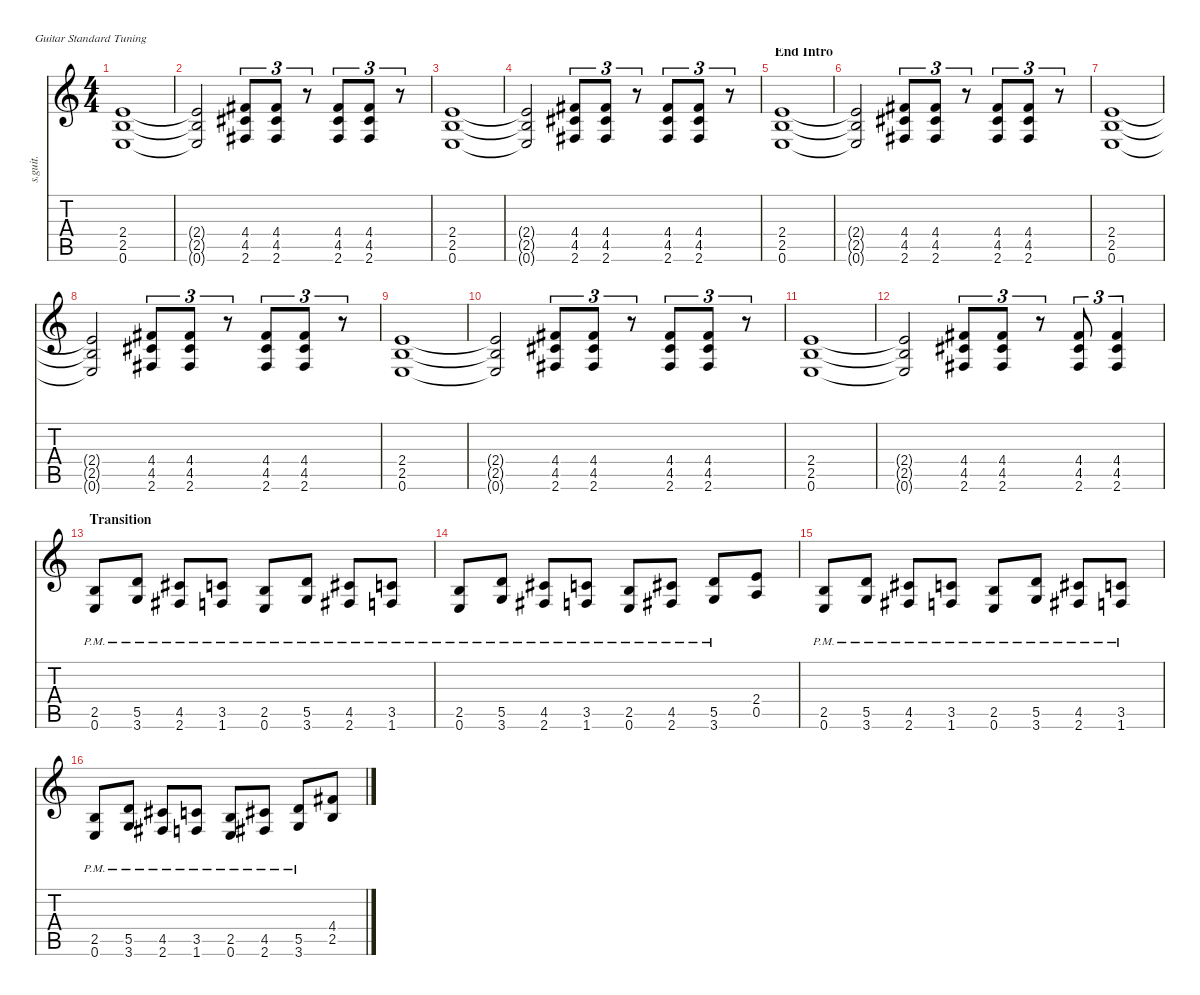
\defaultSystemsLayout 4
\hideDynamics
\bracketExtendMode nobrackets
\track ("Kirk Hammett (Lead)" "s.guit.") {instrument distortionguitar}
\staff {score tabs}
\tuning (E4 B3 G3 D3 A2 E2)
\ts (4 4)
\tempo (118 hide)
\clef g2
\ks c
(2.4 2.5 0.6).1{lyrics (0 "") lyrics (1 "") lyrics (2 "") lyrics (3 "") lyrics (4 "") dy mf} |
(2.4{t} 2.5{t} 0.6{t}).2{lyrics (0 "") lyrics (1 "") lyrics (2 "") lyrics (3 "") lyrics (4 "")} (4.4{acc #} 4.5{acc #} 2.6{acc #}).8{tu (3 2) lyrics (0 "") lyrics (1 "") lyrics (2 "") lyrics (3 "") lyrics (4 "")} (4.4{acc #} 4.5{acc #} 2.6{acc #}).8{tu (3 2) lyrics (0 "") lyrics (1 "") lyrics (2 "") lyrics (3 "") lyrics (4 "")} r.8{tu (3 2)} (4.4{acc #} 4.5{acc #} 2.6{acc #}).8{tu (3 2) lyrics (0 "") lyrics (1 "") lyrics (2 "") lyrics (3 "") lyrics (4 "")} (4.4{acc #} 4.5{acc #} 2.6{acc #}).8{tu (3 2) lyrics (0 "") lyrics (1 "") lyrics (2 "") lyrics (3 "") lyrics (4 "")} r.8{tu (3 2)} |
(2.4 2.5 0.6).1{lyrics (0 "") lyrics (1 "") lyrics (2 "") lyrics (3 "") lyrics (4 "")} |
(2.4{t} 2.5{t} 0.6{t}).2{lyrics (0 "") lyrics (1 "") lyrics (2 "") lyrics (3 "") lyrics (4 "")} (4.4{acc #} 4.5{acc #} 2.6{acc #}).8{tu (3 2) lyrics (0 "") lyrics (1 "") lyrics (2 "") lyrics (3 "") lyrics (4 "")} (4.4{acc #} 4.5{acc #} 2.6{acc #}).8{tu (3 2) lyrics (0 "") lyrics (1 "") lyrics (2 "") lyrics (3 "") lyrics (4 "")} r.8{tu (3 2)} (4.4{acc #} 4.5{acc #} 2.6{acc #}).8{tu (3 2) lyrics (0 "") lyrics (1 "") lyrics (2 "") lyrics (3 "") lyrics (4 "")} (4.4{acc #} 4.5{acc #} 2.6{acc #}).8{tu (3 2) lyrics (0 "") lyrics (1 "") lyrics (2 "") lyrics (3 "") lyrics (4 "")} r.8{tu (3 2)} |
\section ("" "End Intro")
(2.4 2.5 0.6).1{lyrics (0 "") lyrics (1 "") lyrics (2 "") lyrics (3 "") lyrics (4 "")} |
(2.4{t} 2.5{t} 0.6{t}).2{lyrics (0 "") lyrics (1 "") lyrics (2 "") lyrics (3 "") lyrics (4 "")} (4.4{acc #} 4.5{acc #} 2.6{acc #}).8{tu (3 2) lyrics (0 "") lyrics (1 "") lyrics (2 "") lyrics (3 "") lyrics (4 "")} (4.4{acc #} 4.5{acc #} 2.6{acc #}).8{tu (3 2) lyrics (0 "") lyrics (1 "") lyrics (2 "") lyrics (3 "") lyrics (4 "") dy f} r.8{tu (3 2)} (4.4{acc #} 4.5{acc #} 2.6{acc #}).8{tu (3 2) lyrics (0 "") lyrics (1 "") lyrics (2 "") lyrics (3 "") lyrics (4 "") dy mf} (4.4{acc #} 4.5{acc #} 2.6{acc #}).8{tu (3 2) lyrics (0 "") lyrics (1 "") lyrics (2 "") lyrics (3 "") lyrics (4 "") dy f} r.8{tu (3 2)} |
(2.4 2.5 0.6).1{lyrics (0 "") lyrics (1 "") lyrics (2 "") lyrics (3 "") lyrics (4 "") dy mf} |
(2.4{t} 2.5{t} 0.6{t}).2{lyrics (0 "") lyrics (1 "") lyrics (2 "") lyrics (3 "") lyrics (4 "")} (4.4{acc #} 4.5{acc #} 2.6{acc #}).8{tu (3 2) lyrics (0 "") lyrics (1 "") lyrics (2 "") lyrics (3 "") lyrics (4 "")} (4.4{acc #} 4.5{acc #} 2.6{acc #}).8{tu (3 2) lyrics (0 "") lyrics (1 "") lyrics (2 "") lyrics (3 "") lyrics (4 "") dy f} r.8{tu (3 2)} (4.4{acc #} 4.5{acc #} 2.6{acc #}).8{tu (3 2) lyrics (0 "") lyrics (1 "") lyrics (2 "") lyrics (3 "") lyrics (4 "") dy mf} (4.4{acc #} 4.5{acc #} 2.6{acc #}).8{tu (3 2) lyrics (0 "") lyrics (1 "") lyrics (2 "") lyrics (3 "") lyrics (4 "") dy f} r.8{tu (3 2)} |
(2.4 2.5 0.6).1{lyrics (0 "") lyrics (1 "") lyrics (2 "") lyrics (3 "") lyrics (4 "") dy mf} |
(2.4{t} 2.5{t} 0.6{t}).2{lyrics (0 "") lyrics (1 "") lyrics (2 "") lyrics (3 "") lyrics (4 "")} (4.4{acc #} 4.5{acc #} 2.6{acc #}).8{tu (3 2) lyrics (0 "") lyrics (1 "") lyrics (2 "") lyrics (3 "") lyrics (4 "")} (4.4{acc #} 4.5{acc #} 2.6{acc #}).8{tu (3 2) lyrics (0 "") lyrics (1 "") lyrics (2 "") lyrics (3 "") lyrics (4 "") dy f} r.8{tu (3 2)} (4.4{acc #} 4.5{acc #} 2.6{acc #}).8{tu (3 2) lyrics (0 "") lyrics (1 "") lyrics (2 "") lyrics (3 "") lyrics (4 "") dy mf} (4.4{acc #} 4.5{acc #} 2.6{acc #}).8{tu (3 2) lyrics (0 "") lyrics (1 "") lyrics (2 "") lyrics (3 "") lyrics (4 "") dy f} r.8{tu (3 2)} |
(2.4 2.5 0.6).1{lyrics (0 "") lyrics (1 "") lyrics (2 "") lyrics (3 "") lyrics (4 "") dy mf} |
(2.4{t} 2.5{t} 0.6{t}).2{lyrics (0 "") lyrics (1 "") lyrics (2 "") lyrics (3 "") lyrics (4 "")} (4.4{acc #} 4.5{acc #} 2.6{acc #}).8{tu (3 2) lyrics (0 "") lyrics (1 "") lyrics (2 "") lyrics (3 "") lyrics (4 "")} (4.4{acc #} 4.5{acc #} 2.6{acc #}).8{tu (3 2) lyrics (0 "") lyrics (1 "") lyrics (2 "") lyrics (3 "") lyrics (4 "") dy f} r.8{tu (3 2)} (4.4{acc #} 4.5{acc #} 2.6{acc #}).8{tu (3 2) lyrics (0 "") lyrics (1 "") lyrics (2 "") lyrics (3 "") lyrics (4 "") dy mf} (4.4{acc #} 4.5{acc #} 2.6{acc #}).4{tu (3 2) lyrics (0 "") lyrics (1 "") lyrics (2 "") lyrics (3 "") lyrics (4 "") dy f} |
\section ("" "Transition")
(2.5{pm} 0.6{pm}).8{lyrics (0 "") lyrics (1 "") lyrics (2 "") lyrics (3 "") lyrics (4 "")} (5.5{pm} 3.6{pm}).8{lyrics (0 "") lyrics (1 "") lyrics (2 "") lyrics (3 "") lyrics (4 "")} (4.5{pm acc #} 2.6{pm acc #}).8{lyrics (0 "") lyrics (1 "") lyrics (2 "") lyrics (3 "") lyrics (4 "")} (3.5{pm} 1.6{pm}).8{lyrics (0 "") lyrics (1 "") lyrics (2 "") lyrics (3 "") lyrics (4 "")} (2.5{pm} 0.6{pm}).8{lyrics (0 "") lyrics (1 "") lyrics (2 "") lyrics (3 "") lyrics (4 "")} (5.5{pm} 3.6{pm}).8{lyrics (0 "") lyrics (1 "") lyrics (2 "") lyrics (3 "") lyrics (4 "")} (4.5{pm acc #} 2.6{pm acc #}).8{lyrics (0 "") lyrics (1 "") lyrics (2 "") lyrics (3 "") lyrics (4 "")} (3.5{pm} 1.6{pm}).8{lyrics (0 "") lyrics (1 "") lyrics (2 "") lyrics (3 "") lyrics (4 "")} |
(2.5{pm} 0.6{pm}).8{lyrics (0 "") lyrics (1 "") lyrics (2 "") lyrics (3 "") lyrics (4 "")} (5.5{pm} 3.6{pm}).8{lyrics (0 "") lyrics (1 "") lyrics (2 "") lyrics (3 "") lyrics (4 "")} (4.5{pm acc #} 2.6{pm acc #}).8{lyrics (0 "") lyrics (1 "") lyrics (2 "") lyrics (3 "") lyrics (4 "")} (3.5{pm} 1.6{pm}).8{lyrics (0 "") lyrics (1 "") lyrics (2 "") lyrics (3 "") lyrics (4 "")} (2.5{pm} 0.6{pm}).8{lyrics (0 "") lyrics (1 "") lyrics (2 "") lyrics (3 "") lyrics (4 "")} (4.5{pm acc #} 2.6{pm acc #}).8{lyrics (0 "") lyrics (1 "") lyrics (2 "") lyrics (3 "") lyrics (4 "")} (5.5{pm} 3.6{pm}).8{lyrics (0 "") lyrics (1 "") lyrics (2 "") lyrics (3 "") lyrics (4 "")} (2.4 0.5).8{lyrics (0 "") lyrics (1 "") lyrics (2 "") lyrics (3 "") lyrics (4 "")} |
(2.5{pm} 0.6{pm}).8{lyrics (0 "") lyrics (1 "") lyrics (2 "") lyrics (3 "") lyrics (4 "")} (5.5{pm} 3.6{pm}).8{lyrics (0 "") lyrics (1 "") lyrics (2 "") lyrics (3 "") lyrics (4 "")} (4.5{pm acc #} 2.6{pm acc #}).8{lyrics (0 "") lyrics (1 "") lyrics (2 "") lyrics (3 "") lyrics (4 "")} (3.5{pm} 1.6{pm}).8{lyrics (0 "") lyrics (1 "") lyrics (2 "") lyrics (3 "") lyrics (4 "")} (2.5{pm} 0.6{pm}).8{lyrics (0 "") lyrics (1 "") lyrics (2 "") lyrics (3 "") lyrics (4 "")} (5.5{pm} 3.6{pm}).8{lyrics (0 "") lyrics (1 "") lyrics (2 "") lyrics (3 "") lyrics (4 "")} (4.5{pm acc #} 2.6{pm acc #}).8{lyrics (0 "") lyrics (1 "") lyrics (2 "") lyrics (3 "") lyrics (4 "")} (3.5{pm} 1.6{pm}).8{lyrics (0 "") lyrics (1 "") lyrics (2 "") lyrics (3 "") lyrics (4 "")} |
(2.5{pm} 0.6{pm}).8{lyrics (0 "") lyrics (1 "") lyrics (2 "") lyrics (3 "") lyrics (4 "")} (5.5{pm} 3.6{pm}).8{lyrics (0 "") lyrics (1 "") lyrics (2 "") lyrics (3 "") lyrics (4 "")} (4.5{pm acc #} 2.6{pm acc #}).8{lyrics (0 "") lyrics (1 "") lyrics (2 "") lyrics (3 "") lyrics (4 "")} (3.5{pm} 1.6{pm}).8{lyrics (0 "") lyrics (1 "") lyrics (2 "") lyrics (3 "") lyrics (4 "")} (2.5{pm} 0.6{pm}).8{lyrics (0 "") lyrics (1 "") lyrics (2 "") lyrics (3 "") lyrics (4 "")} (4.5{pm acc #} 2.6{pm acc #}).8{lyrics (0 "") lyrics (1 "") lyrics (2 "") lyrics (3 "") lyrics (4 "")} (5.5{pm} 3.6{pm}).8{lyrics (0 "") lyrics (1 "") lyrics (2 "") lyrics (3 "") lyrics (4 "")} (4.4{acc #} 2.5).8{lyrics (0 "") lyrics (1 "") lyrics (2 "") lyrics (3 "") lyrics (4 "")}
